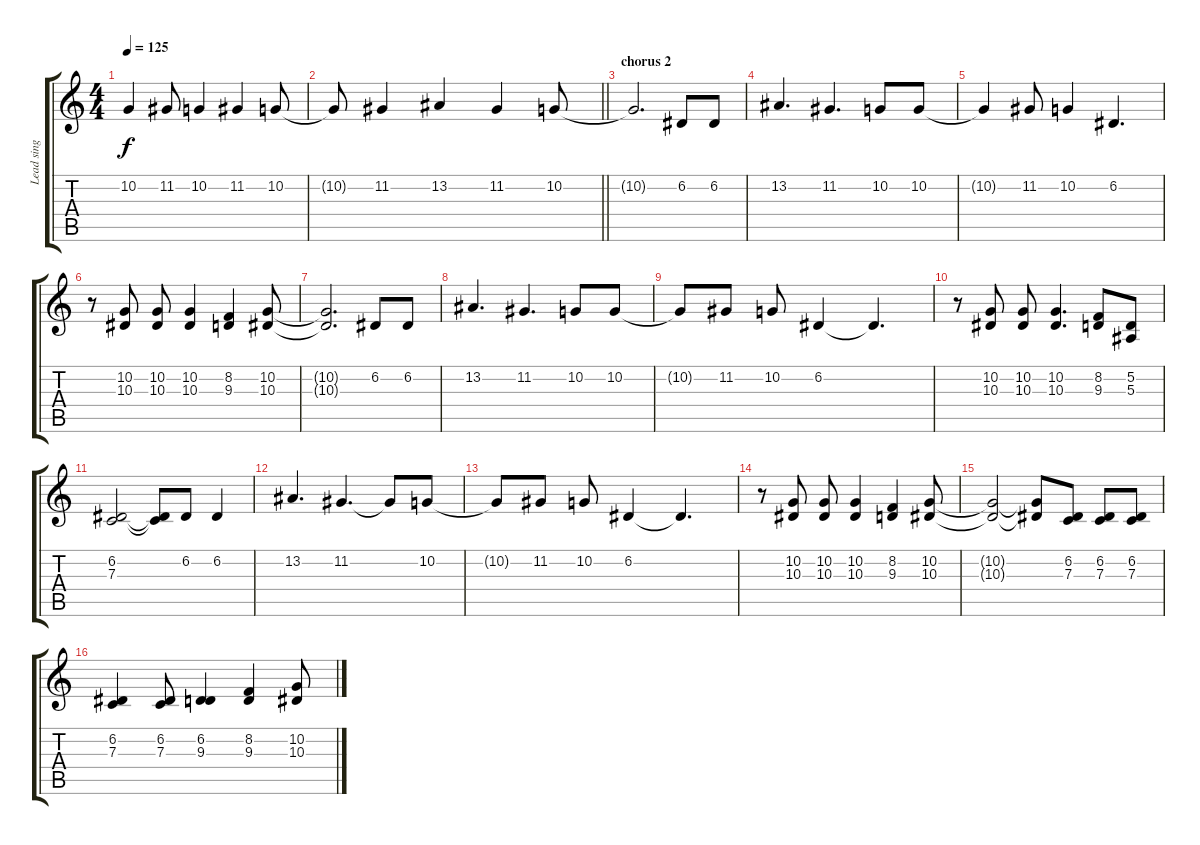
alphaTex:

\track ("Lead sing" "Lead sing") {instrument pad1newage}
\staff {score tabs}
\tuning (D4 A3 F3 C3 G2 C2) {hide}
\ts (4 4)
\tempo 125
\clef g2
\ks c
10.2.4{dy f} 11.2.8 10.2.4 11.2.4 10.2.8 |
\barLineRight lightlight
10.2{t}.8 11.2.4 13.2.4 11.2.4 10.2.8 |
\section ("" "chorus 2")
10.2{t}.2{d} 6.2.8 6.2.8 |
13.2.4{d} 11.2.4{d} 10.2.8 10.2.8 |
10.2{t}.4 11.2.8 10.2.4 6.2.4{d} |
r.8 (10.2 10.3).8 (10.2 10.3).8 (10.2 10.3).4 (8.2 9.3).4 (10.2 10.3).8 |
(10.2{t} 10.3{t}).2{d} 6.2.8 6.2.8 |
13.2.4{d} 11.2.4{d} 10.2.8 10.2.8 |
10.2{t}.8 11.2.8 10.2.8 6.2.4 6.2{t}.4{d} |
r.8 (10.2 10.3).8 (10.2 10.3).8 (10.2 10.3).4{d} (8.2 9.3).8 (5.2 5.3).8 |
(6.2 7.3).2 (6.2{t} 7.3{t}).8 6.2.8 6.2.4 |
13.2.4{d} 11.2.4{d} 11.2{t}.8 10.2.8 |
10.2{t}.8 11.2.8 10.2.8 6.2.4 6.2{t}.4{d} |
r.8 (10.2 10.3).8 (10.2 10.3).8 (10.2 10.3).4 (8.2 9.3).4 (10.2 10.3).8 |
(10.2{t} 10.3{t}).2 (10.2{t} 10.3{t}).8 (6.2 7.3).8 (6.2 7.3).8 (6.2 7.3).8 |
(6.2 7.3).4 (6.2 7.3).8 (6.2 9.3).4 (8.2 9.3).4 (10.2 10.3).8
